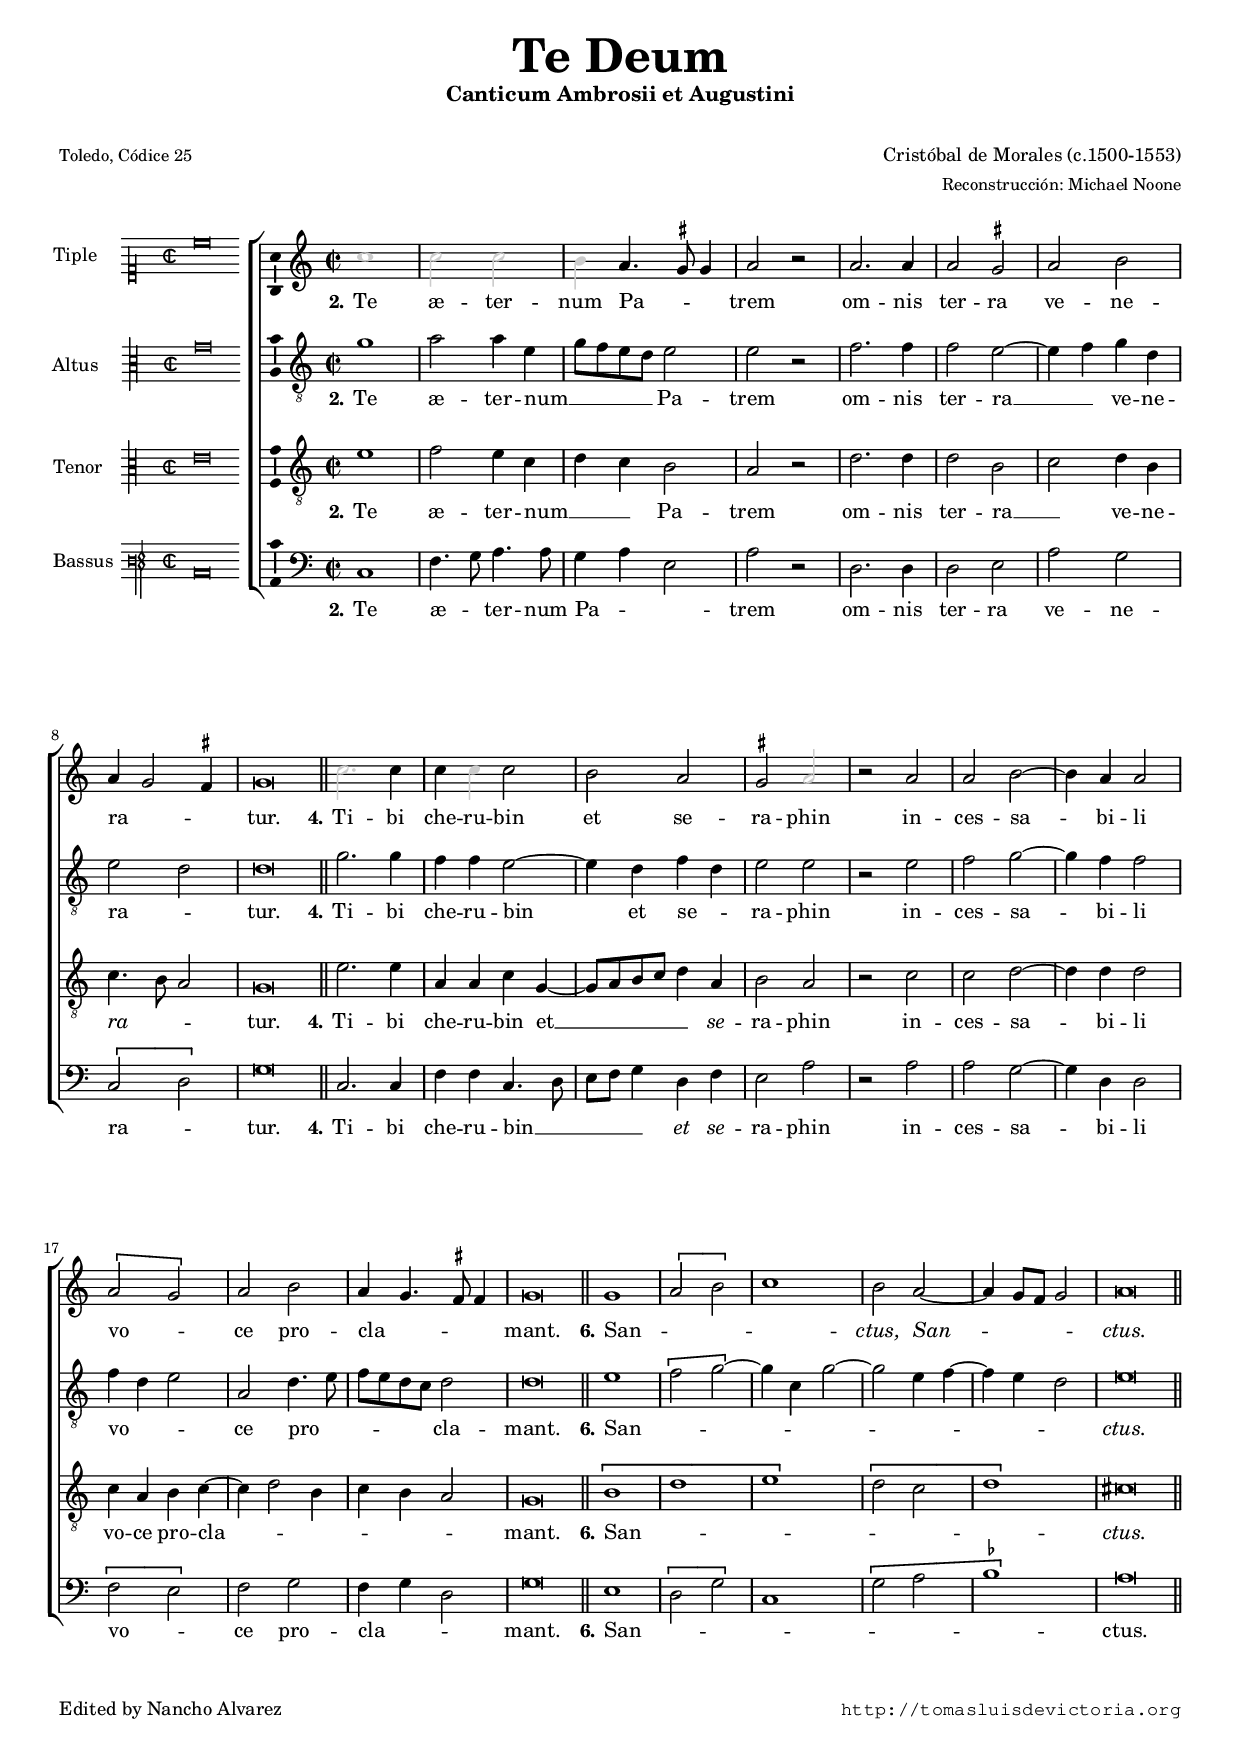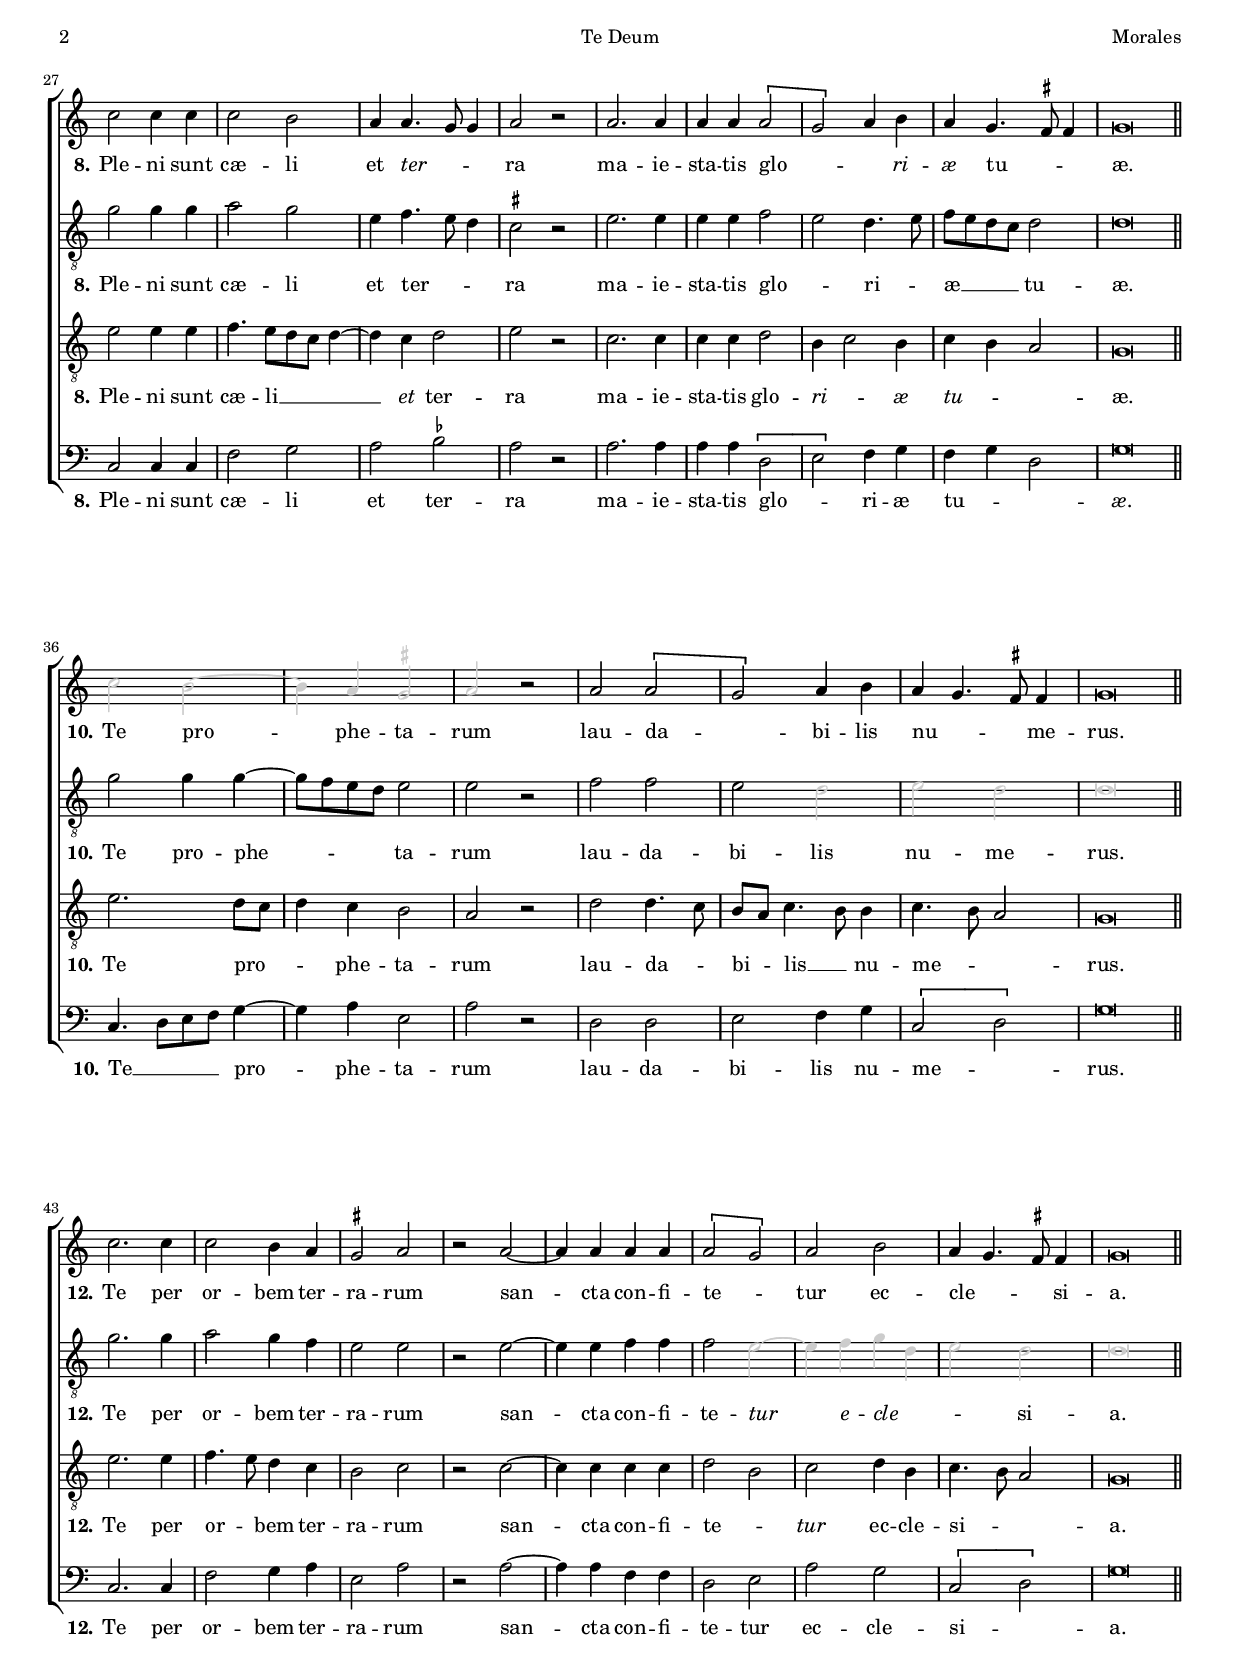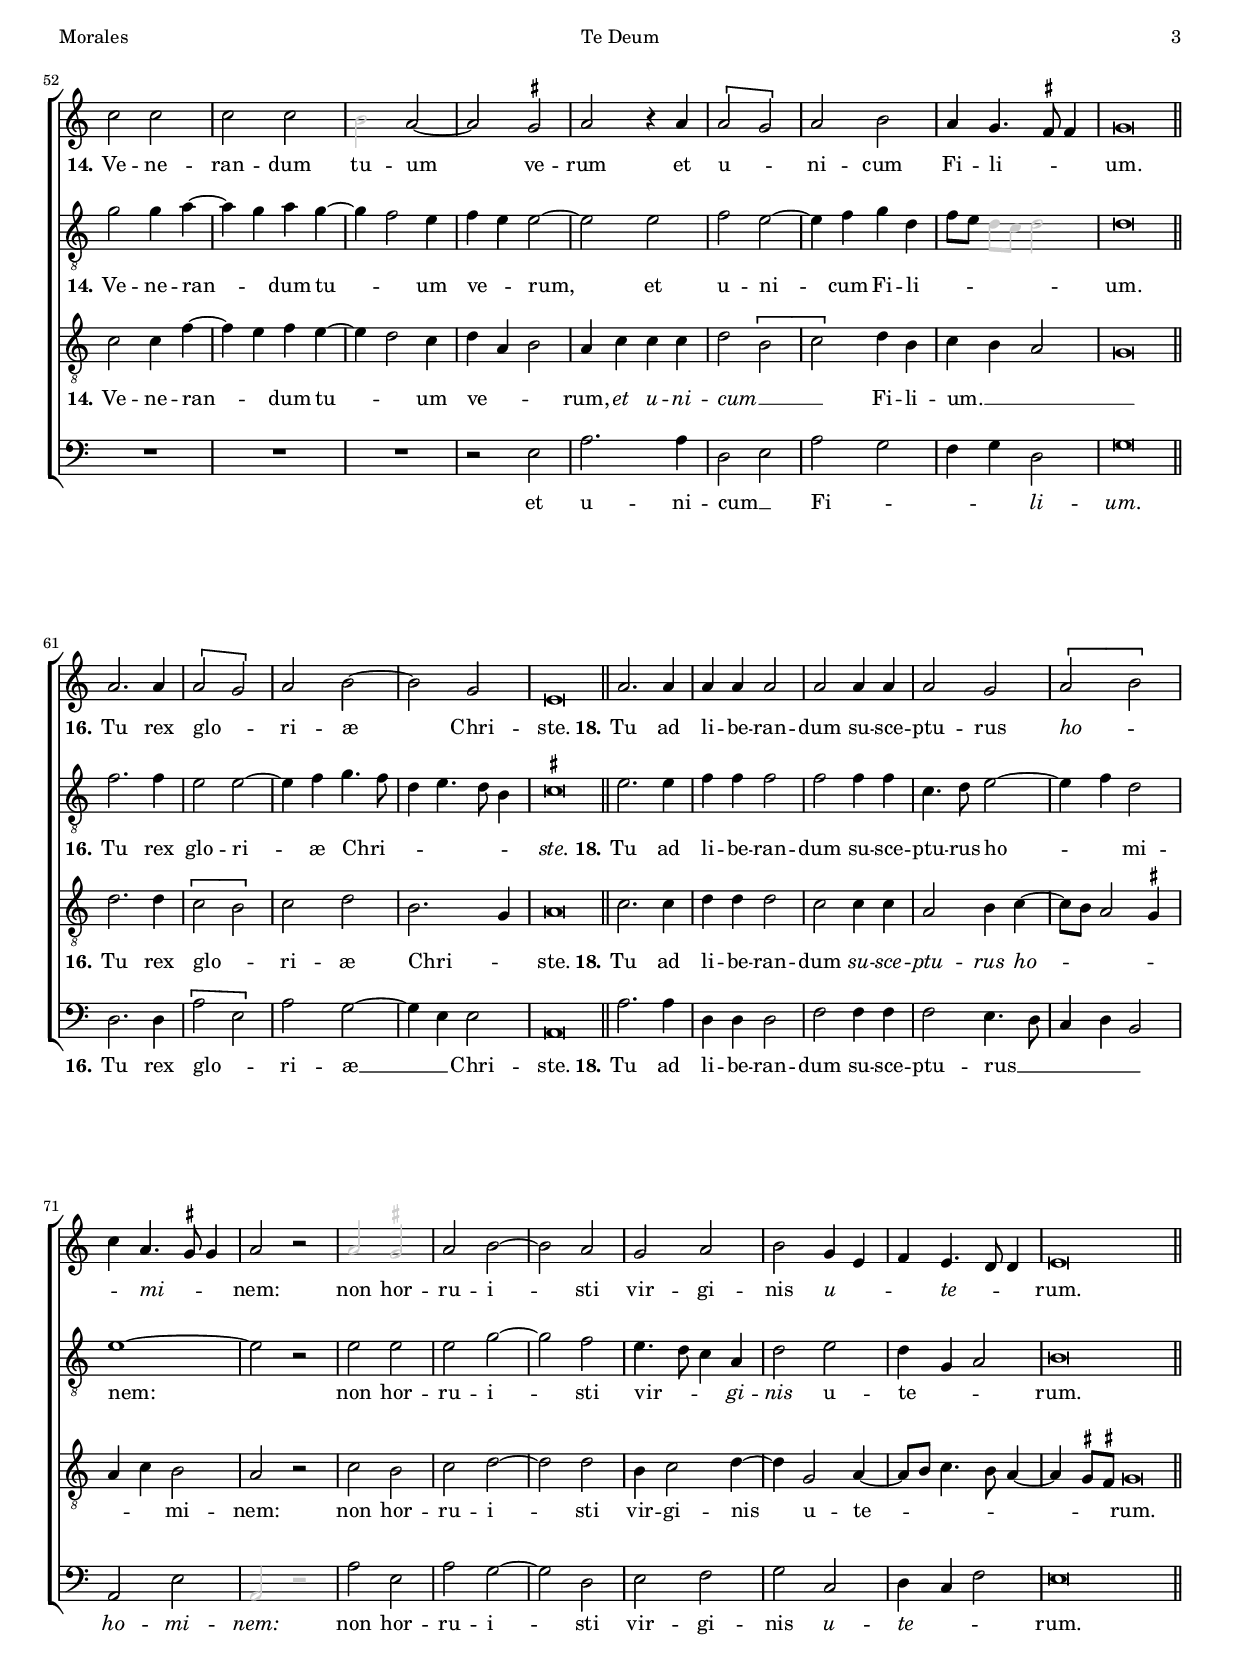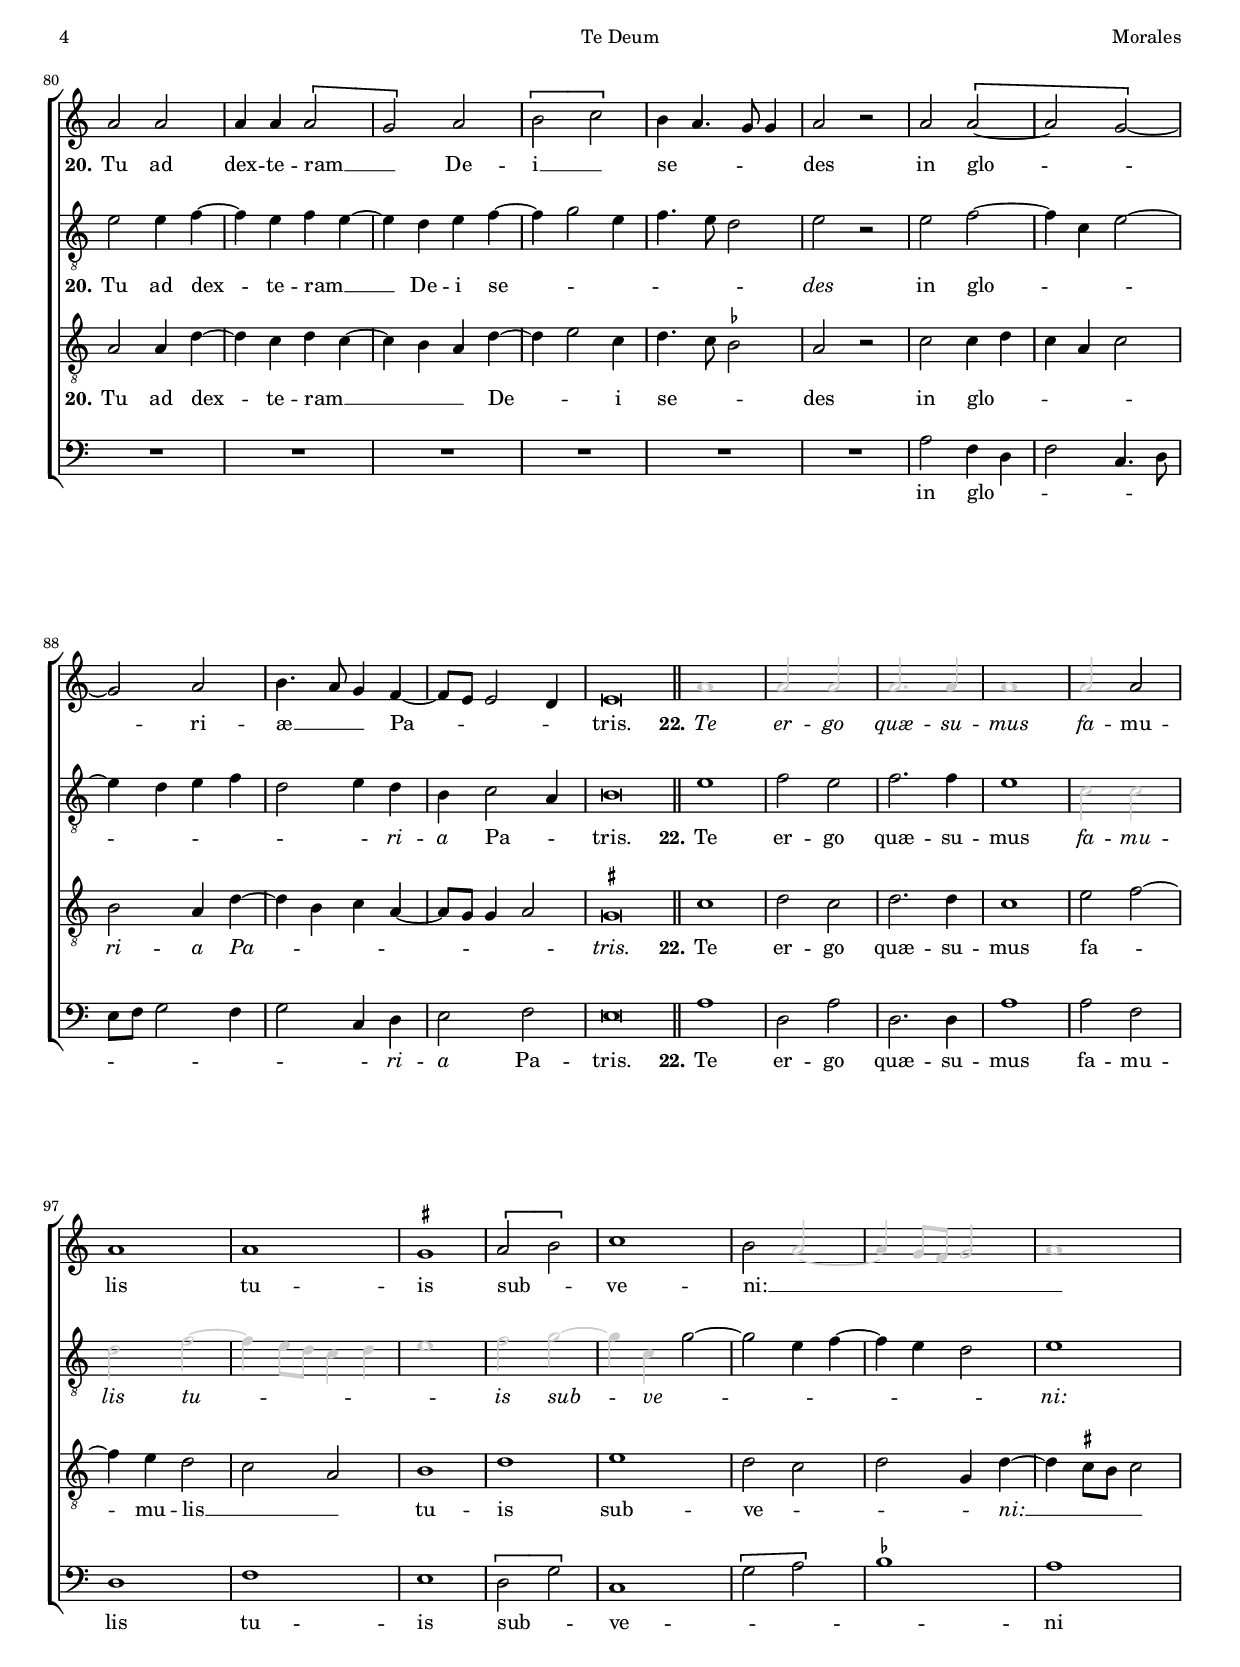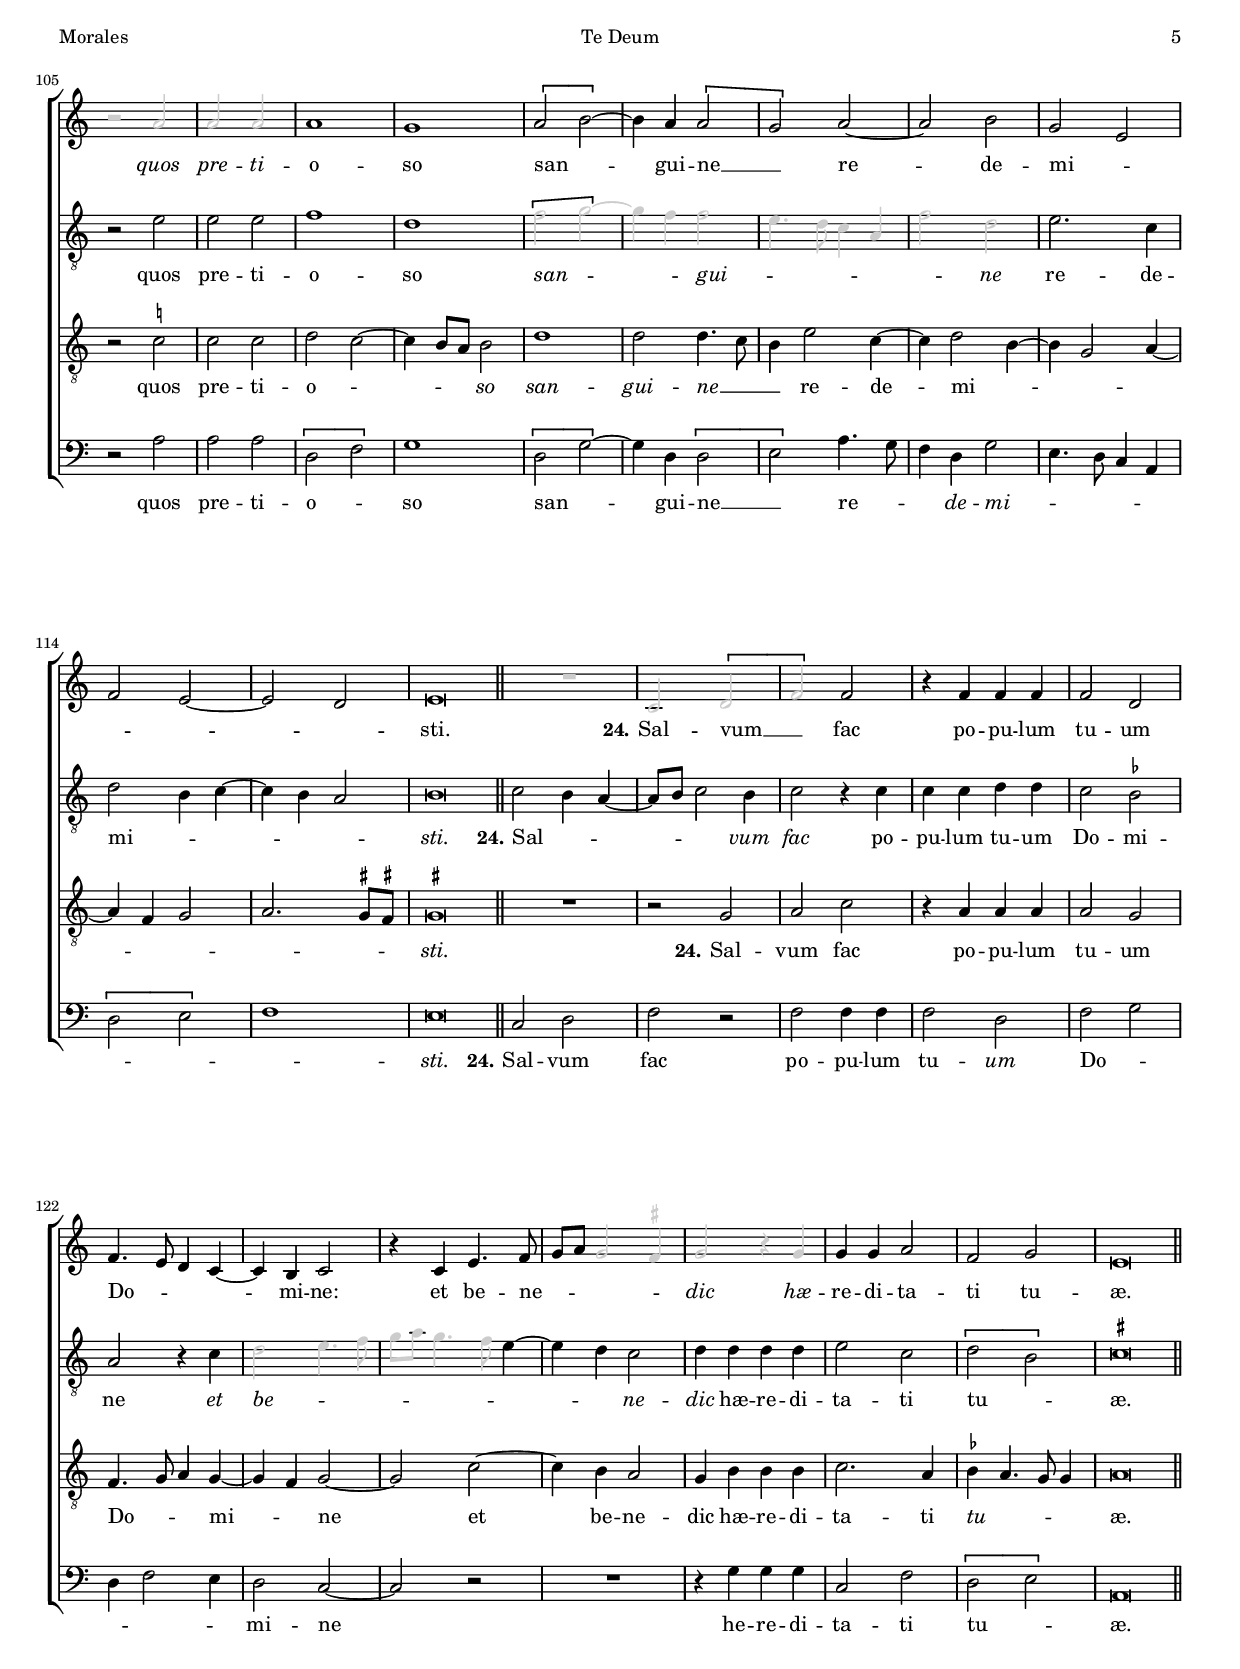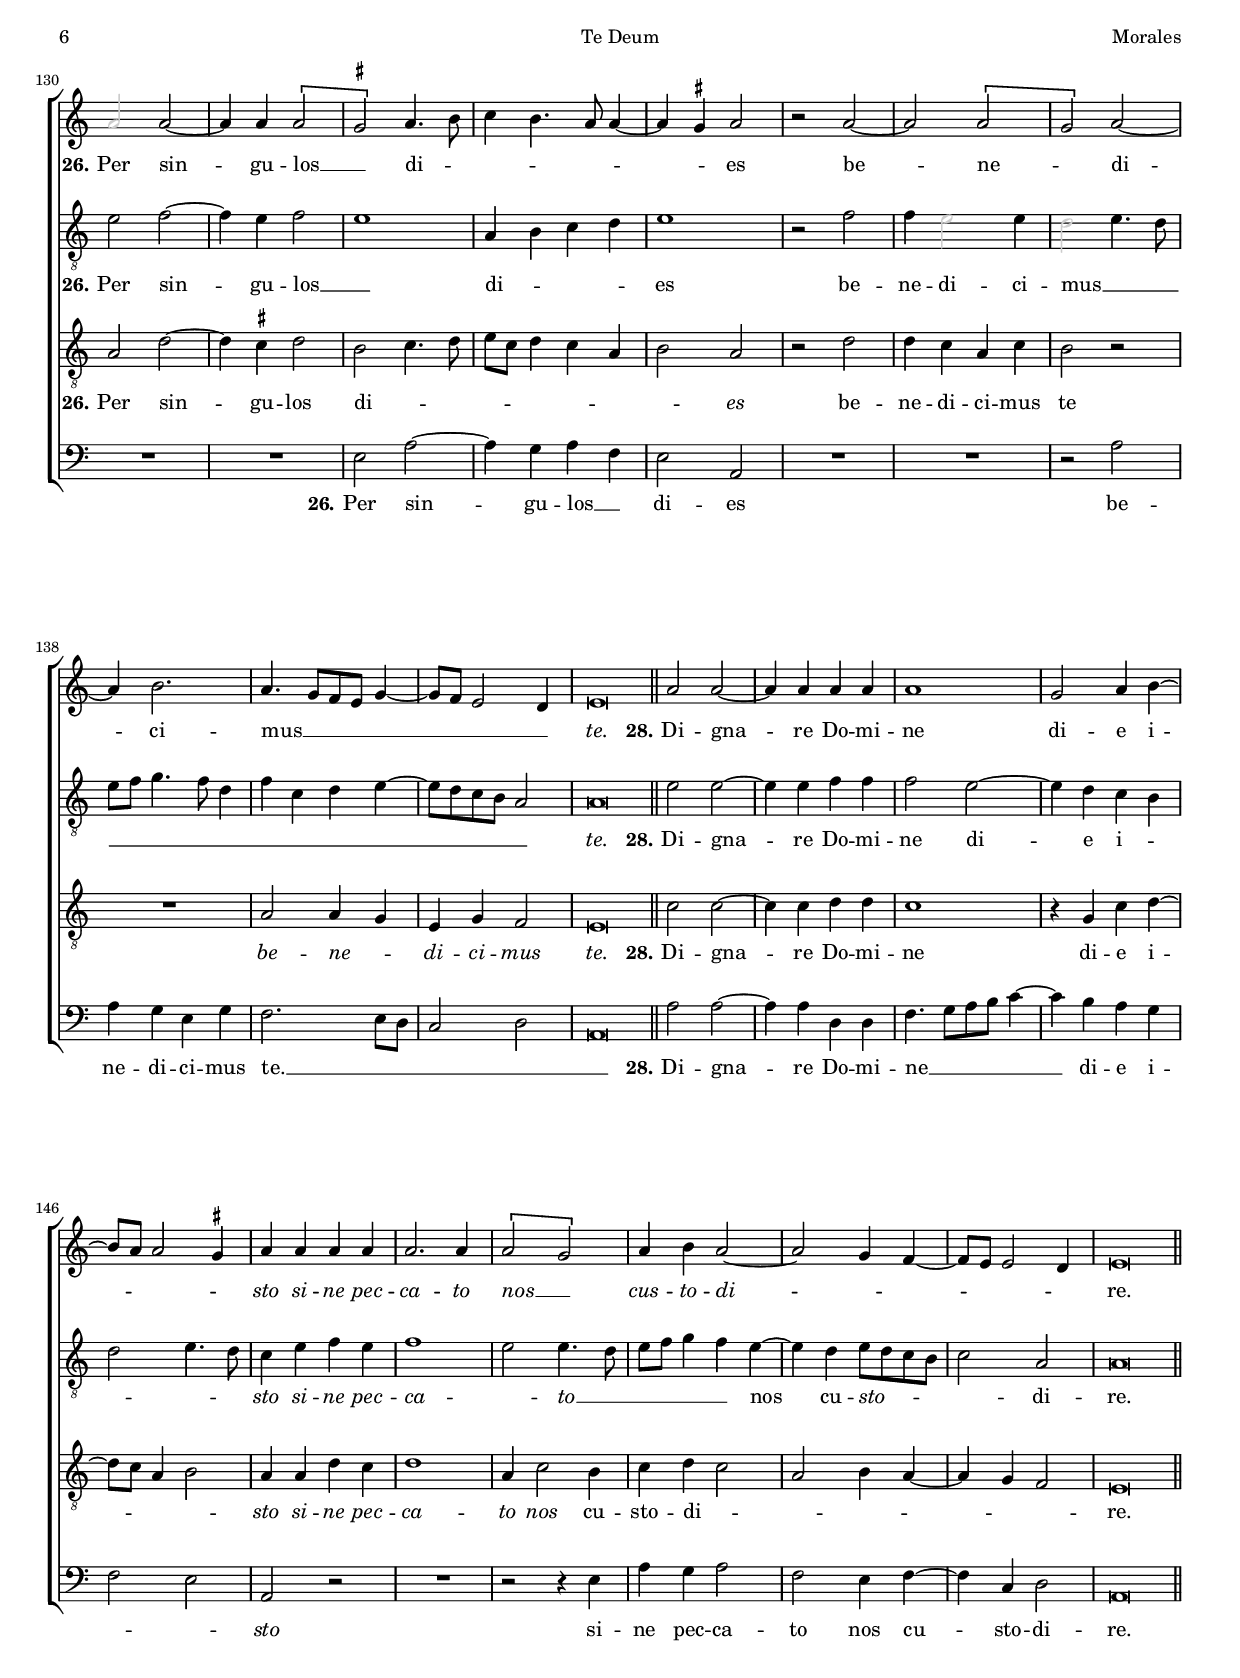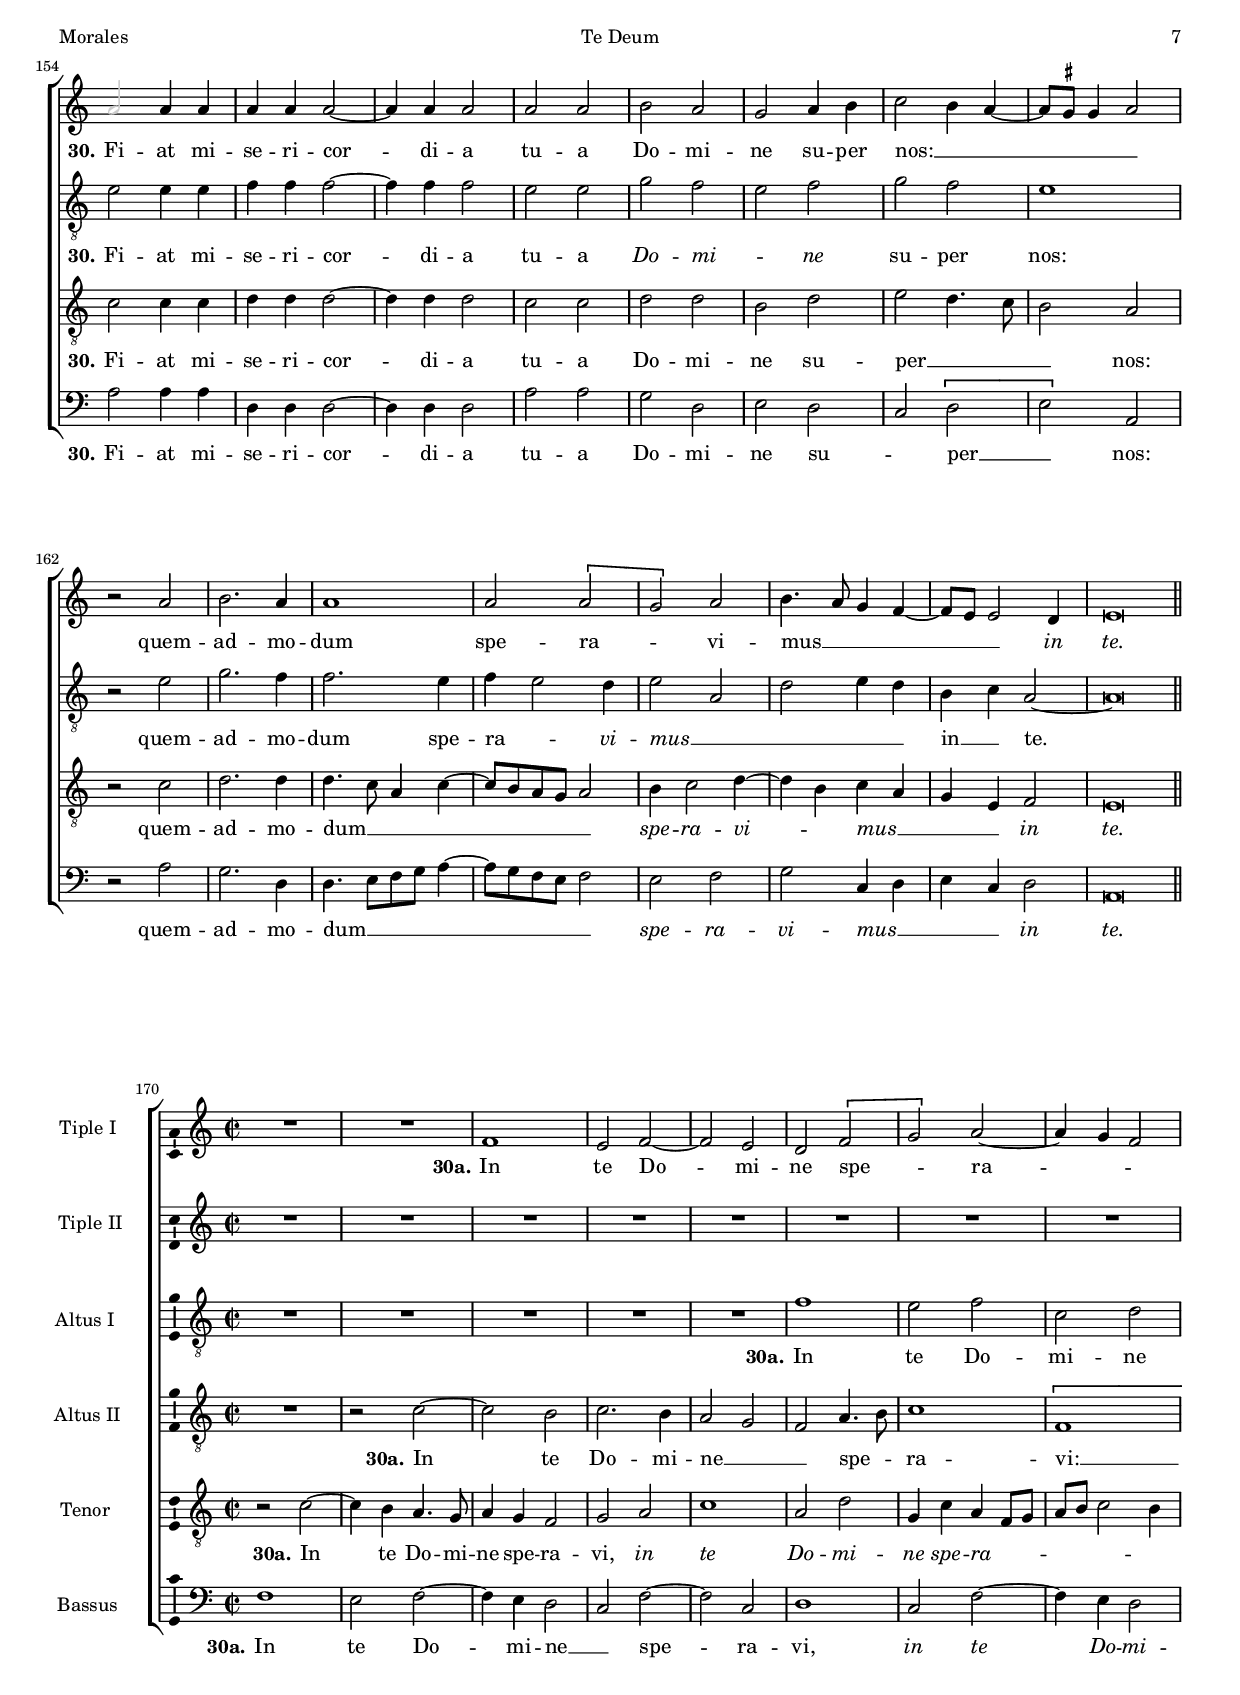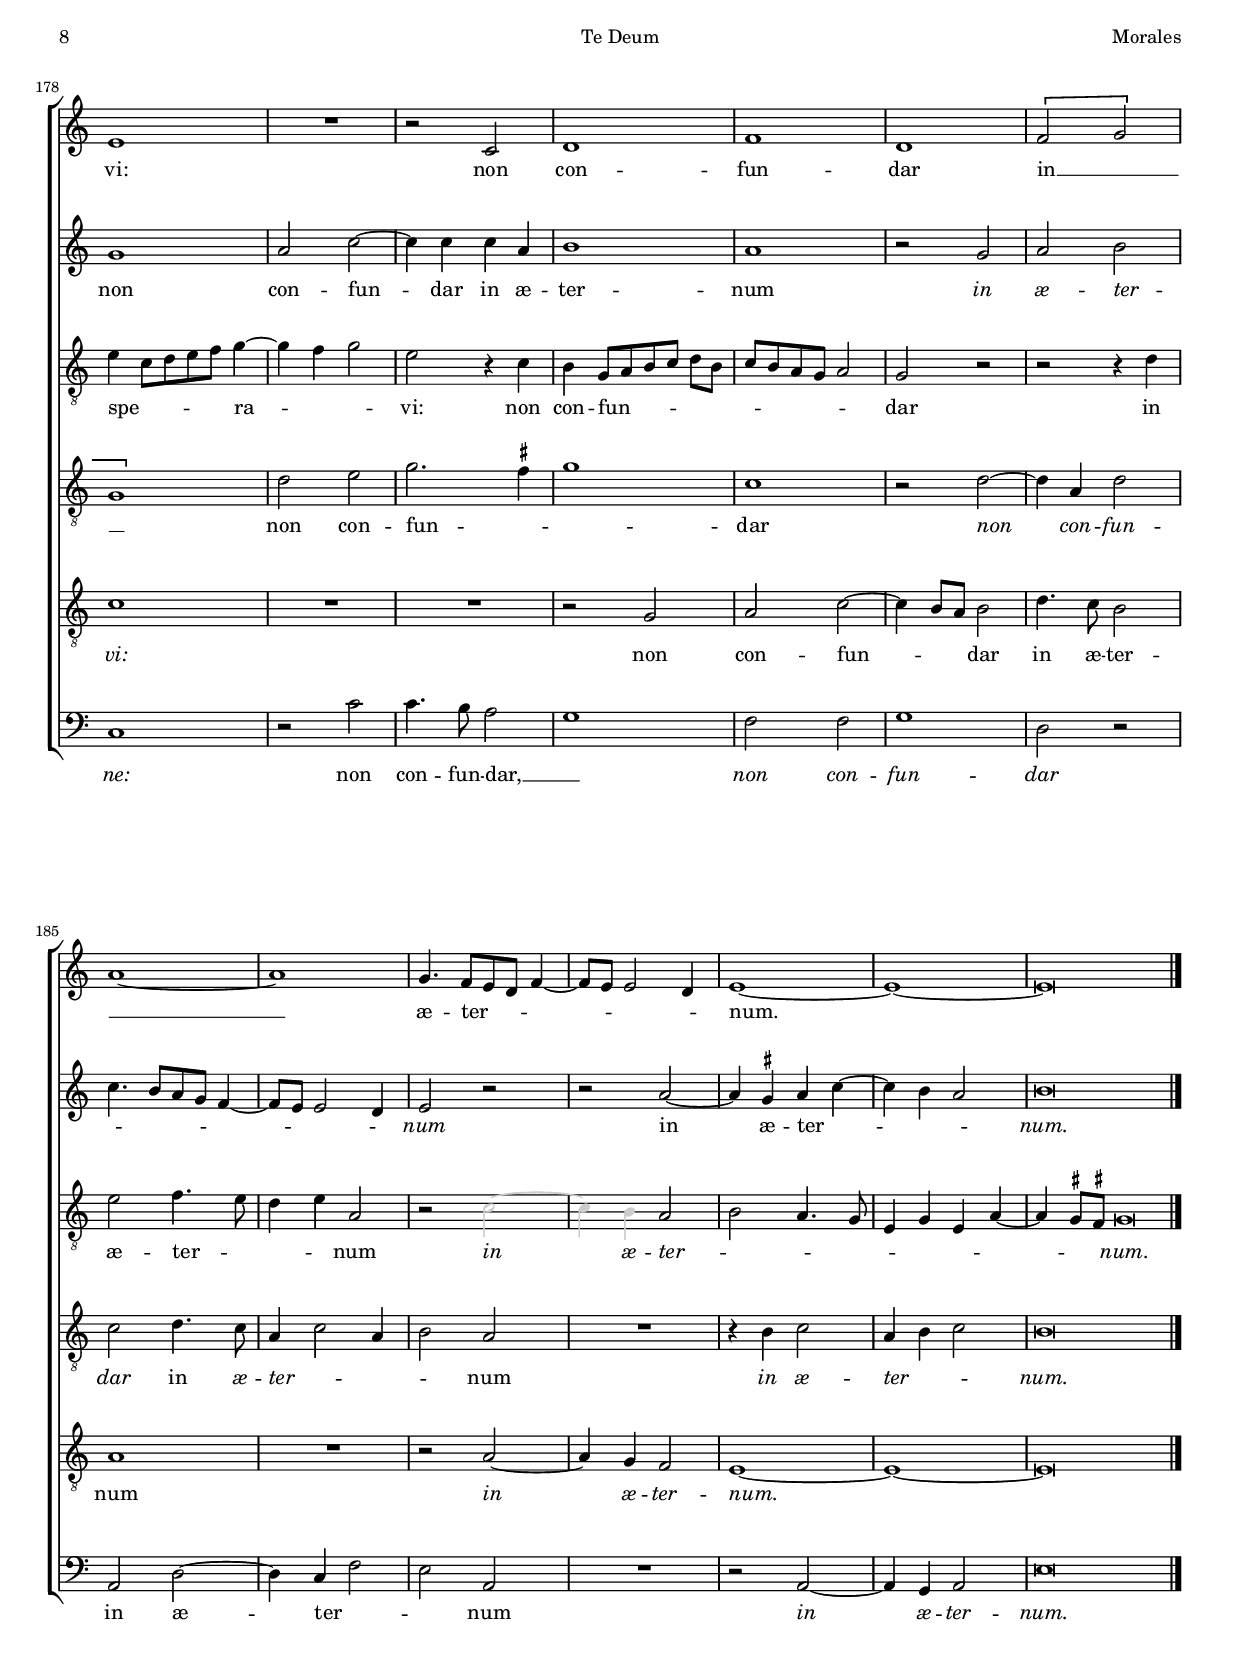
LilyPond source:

\version "2.18.0"

#(set-default-paper-size "a4")
#(set-global-staff-size 16.3)
#(ly:set-option 'point-and-click #f)
%mobile -s14.0 -i2.8 -ball

% Tren: Oviedo - Madrid - Málaga: 1/1/2014

mtempo={\tempo 4 = 100}
mtempob={\tempo 4 = 50}

colorclaro=#(rgb-color .8 .8 .8)
coloroscuro=#(rgb-color 0 0 0)

mnon={
\override NoteHead.color = \colorclaro
\override Stem.color = \colorclaro
\override Beam.color = \colorclaro
\override Flag.color = \colorclaro
\override Dots.color = \colorclaro
\override Tie.color = \colorclaro
\override Rest.color = \colorclaro
\override AccidentalSuggestion.color = \colorclaro
\override MultiMeasureRest.color = \colorclaro
}
mnoff={
\override NoteHead.color = \coloroscuro
\override Stem.color = \coloroscuro
\override Beam.color = \coloroscuro
\override Flag.color = \coloroscuro
\override Dots.color = \coloroscuro
\override Tie.color = \coloroscuro
\override Rest.color = \coloroscuro
\override AccidentalSuggestion.color = \coloroscuro
\override MultiMeasureRest.color = \coloroscuro
}

italicas=\override LyricText.font-shape = #'italic
rectas=\override LyricText.font-shape = #'upright
ss=\once \set suggestAccidentals = ##t
incipitwidth = 20

htitle="Te Deum"
hcomposer="Morales"

\header {
	title=\markup{\fontsize #4 "Te Deum"} % Te Deum laudamus
	subtitle="Canticum Ambrosii et Augustini" % Agustini?
	subsubtitle=\markup{\column{" "}}
	composer=\markup{\right-column{"Cristóbal de Morales (c.1500-1553)" \smaller "Reconstrucción: Michael Noone"}}
        pdfauthor=\composer
	%opus="(-)"
	poet=\markup{\smaller "Toledo, Códice 25"} 
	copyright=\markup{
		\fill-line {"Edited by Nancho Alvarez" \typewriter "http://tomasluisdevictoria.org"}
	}
%	tagline=""
}

global={\key c \major \time 2/2 \skip 1*9 \bar "||" 
	\override Score.TimeSignature.break-visibility = #'#(#f #t #t)
				\skip 1*11 \bar "||"
				\skip 1*6 \bar "||"
                                \skip 1*9 \bar "||"
                                \skip 1*7 \bar "||"
                                \skip 1*9 \bar "||"
                                \skip 1*9 \bar "||"
                                \skip 1*5 \bar "||"
                                \skip 1*14 \bar "||"
                                \skip 1*12 \bar "||"
                                \skip 1*25 \bar "||"
                                \skip 1*13 \bar "||"
                                \skip 1*12 \bar "||"
                                \skip 1*12 \bar "||"
                                \skip 1*16 \bar "||"
}


cantus=\relative c''{
\mnon
c1
c2 c
b4 \mnoff a4. \ss gis8 gis4
a2 r
a2. a4
a2 \ss gis
a b
a4 g2 \ss fis4
g\breve*1/2
\mnon c2. \mnoff c4
c \mnon c \mnoff c2
b a
\ss gis \mnon a \mnoff
r2 a
a b ~
b4 a a2
\[a2 g\]
a2 b
a4 g4. \ss fis8 fis4
g\breve*1/2
g1
\[a2 b\]
c1
b2 a ~
a4 g8 f g2
a\breve*1/2 \break
c2 c4 c
c2 b
a4 a4. g8 g4
a2 r
a2. a4
a a \[a2
g\] a4 b
a g4. \ss fis8 fis4
g\breve*1/2 \break
\mnon c2 b ~
b4 a \ss gis2
a2 \mnoff r
a2 \[a
g\] a4 b
a g4. \ss fis8 fis4
g\breve*1/2 \break
c2. c4
c2 b4 a
\ss gis2 a
r a ~
a4 a a a
\[a2 g\]
a b
a4 g4. \ss fis8 fis4
g\breve*1/2 \break
c2 c
c c
\mnon b \mnoff a ~
a \ss gis
a r4 a 
\[a2 g\]
a2 b
a4 g4. \ss fis8 fis4
g\breve*1/2 \break
a2. a4
\[a2 g\]
a2 b ~
b g
e\breve*1/2
a2. a4
a a a2
a a4 a
a2 g
\[a b\]
c4 a4. \ss gis8 gis4
a2 r
\mnon a \ss gis \mnoff
a2 b ~
b2 a
g a
b g4 e
f e4. d8 d4
e\breve*1/2 \break
a2 a
a4 a \[a2
g\] a
\[b c\]
b4 a4. g8 g4
a2 r
a2 \[a ~
a g ~ \]
g a
b4. a8 g4 f ~
f8 e e2 d4
e\breve*1/2
\mnon
a1
a2 a a2. a4
a1
a2 \mnoff a
a1
a
\ss gis
\[a2 b\]
c1
b2 \mnon a ~ % solo el puntillo es editorial
a4 g8 f g2
a1 \break
r2 a
a a
\mnoff 
a1
g
\[a2 b ~ \]
b4 a \[a2
g\] a ~
a b
g e
f e ~
e d
e\breve*1/2
\mnon
R1
c2 \[d 
f\] \mnoff f
r4 f f f
f2 d
f4. e8 d4 c ~
c4 b c2
r4 c e4. f8
g a \mnon g2 \ss fis4
g2 r4 g \mnoff 
g g a2
f g
e\breve*1/2 \break
\mnon a2 \mnoff a ~
a4 a \[a2
\ss gis\] a4. b8
c4 b4. a8 a4 ~
a \ss gis4 a2
r2 a ~
a \[a
g\] a ~
a4 b2.
a4. g8[ f e] g4 ~
g8 f e2 d4
e\breve*1/2
a2 a ~
a4 a a a
a1
g2 a4 b ~
b8 a a2 \ss gis4
a4 a a a
a2. a4
\[a2 g\]
a4 b a2 ~
a g4 f ~
f8 e e2 d4
e\breve*1/2 \break
\mnon
a2 \mnoff a4 a
a a a2 ~
a4 a a2
a a
b a
g a4 b
c2 b4 a ~
a8 \ss gis gis4 a2
r2 a
b2. a4
a1
a2 \[a
g\] a
b4. a8 g4 f ~
f8 e e2 d4
e\breve*1/2
}

altus=\relative c''{
g1
a2 a4 e
g8 f e d e2
e r
f2. f4
f2 e ~
e4 f g d % mn \ss fis
e2 d
d\breve*1/2
g2. g4
f f e2 ~
e4 d f d
e2 e
r2 e
f2 g ~
g4 f f2
f4 d e2
a, d4. e8
f e d c d2
d\breve*1/2
e1
\[f2 g ~ \] 
g4 c, g'2 ~
g e4 f ~
f4 e d2
e\breve*1/2
g2 g4 g
a2 g
e4 f4. e8 d4
\ss cis2 r
e2. e4
e e f2
e d4. e8
f8 e d c d2
d\breve*1/2
g2 g4 g ~
g8 f e d e2
e r
f f
e \mnon d
e d
d\breve*1/2 \mnoff 
g2. g4
a2 g4 f
e2 e
r e ~
e4 e f f
f2 \mnon e2 ~
e4 f g d % mn \ss fis
e2 d
d\breve*1/2 \mnoff 
g2 g4 a ~
a g a g ~
g4 f2 e4
f4 e e2 ~
e e
f e ~
e4 f g d % mn \ss fis
f8[ e] \mnon d8[ c] d2 \mnoff 
d\breve*1/2
f2. f4
e2 e ~
e4 f g4. f8 % mn \ss fis
d4 e4. d8 b4
\ss cis\breve*1/2
e2. e4
f f f2
f f4 f
c4. d8 e2 ~
e4 f d2
e1 ~
e2 r
e2 e
e g ~
g2 f
e4. d8 c4 a
d2 e
d4 g, a2
b\breve*1/2
e2 e4 f ~
f4 e f e ~
e d e f ~
f g2 e4
f4. e8 d2
e2 r
e2 f ~
f4 c4 e2 ~
e4 d e f
d2 e4 d
b4 c2 a4
b\breve*1/2
e1
f2 e
f2. f4
e1
\mnon c2 c
d f ~
f4 e8 d c4 d
e1
f2 g ~
g4 c, \mnoff g'2 ~
g2 e4 f ~
f e d2
e1
r2 e
e e
f1
d
\mnon \[ f2 g2 ~ \]
g4 f f2
e4. d8 c4 a
f'2 d \mnoff 
e2. c4
d2 b4 c ~
c4 b a2
b\breve*1/2
c2 b4 a ~
a8 b c2 b4
c2 r4 c
c4 c d d
c2 \ss bes
a2 r4 c
\mnon 
d2 e4. f8 
g a g4. f8 \mnoff e4 ~
e4 d c2
d4 d d d
e2 c
\[d b\]
\ss cis\breve*1/2
e2 f ~
f4 e f2
e1
a,4 b c d
e1
r2 f
f4 \mnon e2 \mnoff e4
\mnon d2 \mnoff e4. d8
e f g4. f8 d4 % mn \ss fis
f4 c d e ~
e8 d c b a2
a\breve*1/2
e'2 e ~
e4 e f f
f2 e ~
e4 d c b
d2 e4. d8
c4 e f e
f1
e2 e4. d8 
e f g4 f e ~ % mn \ss fis
e4 d e8 d c b
c2 a
a\breve*1/2
e'2 e4 e
f f f2 ~
f4 f f2
e e
g f
e f
g f
e1
r2 e
g2. f4
f2. e4
f4 e2 d4
e2 a,
d2 e4 d
b c a2 ~
a\breve*1/2
}

tenor=\relative c'{
e1
f2 e4 c
d c b2
a r
d2. d4
d2 b
c2 d4 b
c4. b8 a2
g\breve*1/2
e'2. e4
a, a c g ~
g8 a b c d4 a
b2 a
r2 c
c2 d ~
d4 d d2
c4 a b c ~
c4 d2 b4
c b a2
g\breve*1/2
\[b1
d
e\]
\[d2 c
d1\]
cis\breve*1/2
e2 e4 e
f4. e8[ d c] d4 ~
d4 c4 d2
e2 r
c2. c4
c c d2
b4 c2 b4
c b a2
g\breve*1/2
e'2. d8 c
d4 c b2
a r
d2 d4. c8
b8 a c4. b8 b4
c4. b8 a2
g\breve*1/2
e'2. e4
f4. e8 d4 c
b2 c
r2 c ~
c4 c c c
d2 b
c2 d4 b
c4. b8 a2
g\breve*1/2
c2 c4 f ~
f4 e f e ~
e d2 c4
d4 a b2
a4 c c c
d2 \[b
c\] d4 b
c b a2
g\breve*1/2
d'2. d4
\[c2 b\]
c2 d
b2. g4
a\breve*1/2
c2. c4
d d d2
c c4 c
a2 b4 c ~
c8 b a2 \ss gis4
a4 c b2
a r
c2 b
c d ~
d d
b4 c2 d4 ~
d g,2 a4 ~
a8 b8 c4. b8 a4 ~
a \ss gis8 \ss fis \mtempob gis\breve*1/4
\mtempo 
a2 a4 d ~
d4 c d c ~
c b a d ~
d e2 c4
d4. c8 \ss bes2
a2 r
c2 c4 d 
c a c2
b a4 d ~
d b c a ~
a8 g g4 a2
\ss gis\breve*1/2
c1
d2 c
d2. d4
c1
e2 f ~
f4 e d2
c a
b1
d1
e
d2 c
d g,4 d'4 ~
d \ss cis8 b cis2
r2 \ss c!
c c 
d c ~
c4 b8 a b2
d1
d2 d4. c8
b4 e2 c4 ~
c d2 b4 ~
b g2 a4 ~
a f g2
a2. \ss gis8 \ss fis
\ss gis\breve*1/2
R1
r2 g
a c
r4 a a a
a2 g
f4. g8 a4 g ~
g4 f g2 ~
g c ~
c4 b a2
g4 b b b
c2. a4
\ss bes a4. g8 g4
a\breve*1/2
a2 d ~
d4 \ss cis d2
b2 c4. d8
e c d4 c a
b2 a
r2 d
d4 c a c
b2 r
R1
a2 a4 g
e4 g f2
e\breve*1/2
c'2 c ~
c4 c d d
c1
r4 g c d ~
d8 c a4 b2
a4 a d c
d1
a4 c2 b4
c4 d c2
a b4 a ~
a g f2
e\breve*1/2
c'2 c4 c
d d d2 ~
d4 d d2
c c
d d
b d
e d4. c8
b2 a
r2 c
d2. d4
d4. c8 a4 c ~
c8 b a g a2
b4 c2 d4 ~
d b c a
g e f2
e\breve*1/2
}

bassus=\relative c{
	c1
        f4. g8 a4. a8
        g4 a e2
        a2 r
        d,2. d4
        d2 e
        a g
        \[c, d\]
        g\breve*1/2
        c,2. c4
        f f c4. d8
        e f g4 d f
        e2 a
        r2 a
        a2 g ~
        g4 d d2
        \[f2 e\]
        f2 g
        f4 g d2
        g\breve*1/2
        e1
        \[d2 g\]
        c,1
        \[g'2 a
        \ss bes1\]
        a\breve*1/2
        c,2 c4 c
        f2 g
        a \ss bes
        a2 r
        a2. a4
        a a \[d,2
        e\] f4 g
        f g d2
        g\breve*1/2
        c,4. d8[ e f] g4 ~
        g a e2
        a r
        d, d
        e f4 g
        \[c,2 d\]
        g\breve*1/2
        c,2. c4
        f2 g4 a
        e2 a
        r a ~
        a4 a f f
        d2 e
        a g
        \[c,2 d\]
        g\breve*1/2
        R1*3
        r2 e
        a2. a4
        d,2 e
        a g
        f4 g d2
        g\breve*1/2
        d2. d4
        \[a'2 e\]
        a2 g ~
        g4 e e2
        a,\breve*1/2
        a'2. a4
        d, d d2
        f f4 f
        f2 e4. d8
        c4 d b2
        a e'
        \mnon a,2 r \mnoff 
        a'2 e
        a g ~
        g d
        e f
        g c,
        d4 c f2
        e\breve*1/2
        R1*6
        a2 f4 d
        f2 c4. d8
        e f g2 f4
        g2 c,4 d
        e2 f
        e\breve*1/2
        a1
        d,2 a'
        d,2. d4
        a'1
        a2 f
        d1
        f
        e
        \[d2 g\]
        c,1
        \[g'2 a\]
        \ss bes1
        a
        r2 a
        a a
        \[d,2 f\]
        g1
        \[d2 g ~ \]
        g4 d \[d2
        e\] a4. g8
        f4 d g2 
        e4. d8 c4 a
        \[d2 e\]
        f1
        e\breve*1/2
        c2 d
        f r
        f2 f4 f
        f2 d
        f g
        d4 f2 e4
        d2 c ~
        c r
        R1
        r4 g' g g
        c,2 f
        \[d e\]
        a,\breve*1/2
        R1*2
        e'2 a ~
        a4 g a f
        e2 a,
        R1*2
        r2 a'
        a4 g e g
        f2. e8 d
        c2 d
        a\breve*1/2
        a'2 a ~
        a4 a d, d 
        f4. g8[ a b] c4 ~
        c4 b a g
        f2 e
        a,2 r
        R1
        r2 r4 e'
        a4 g a2
        f e4 f ~
        f c d2
        a\breve*1/2
        a'2 a4 a
        d,4 d d2 ~
        d4 d d2
        a' a
        g d
        e d
        c \[d
        e\] a,
        r2 a'
        g2. d4
        d4. e8[ f g] a4 ~
        a8 g f e f2
        e f
        g c,4 d 
        e4 c d2
        a\breve*1/2
}

textocantus=\lyricmode{
\set stanza = "2."
Te æ -- ter -- num Pa -- _ _ trem
om -- nis ter -- ra ve -- ne -- ra -- _ _ tur.
\set stanza = "4."
Ti -- bi che -- ru -- bin 
et se -- ra -- phin
in -- ces -- sa -- bi -- li
vo -- _ ce pro -- cla -- _ _ _ mant.
\set stanza = "6."
San -- _ _ _ \italicas ctus, 
\italicas 
San -- _ _ _ ctus.
\rectas 
\set stanza = "8."
Ple -- ni sunt cæ -- li et \italicas ter -- _ _ \rectas ra % et __ _ _ 
ma -- ie -- sta -- tis glo -- _ _ \italicas ri -- æ % glo -- _ ri -- e __ _
\rectas tu -- _ _ æ.
\set stanza = "10."
Te pro -- phe -- ta -- rum
lau -- da -- _ bi -- lis nu -- _ _ me -- rus.
\set stanza = "12."
Te per or -- bem ter -- ra -- rum
san -- cta con -- fi -- te -- _ tur
ec -- cle -- _ _ si -- a.
\set stanza = "14."
Ve -- ne -- ran -- dum tu -- um ve -- rum
et u -- _ ni -- cum 
Fi -- li  -- _ _ um. % fi -- li -- _ li -- um
\set stanza = "16."
Tu rex glo -- _ ri -- æ Chri -- ste.
\set stanza = "18."
Tu ad li -- be -- ran -- dum su -- sce -- ptu -- rus 
\italicas ho -- _ _ mi -- _ _ \rectas nem: % rus __ _ _ _ ho -- _ mi -- nem
non hor -- ru -- i -- sti vir -- gi -- nis
\italicas u -- _ _ te -- _ _ \rectas rum. % ris __ _ _ u -- _ _ te -- rum
\set stanza = "20."
Tu ad dex -- te -- ram __ _ De -- i __ _ 
se -- _ _ _ des
in glo -- _ ri -- æ __ _ _ Pa -- _ _ _ tris.
\set stanza = "22."
\italicas Te er -- go quæ -- su -- mus fa -- \rectas % T \rectas
mu -- lis tu -- is sub -- _ ve -- ni: __ _ _ _ _ _ 
\italicas 
quos pre -- ti -- \rectas o -- so
san -- _ gui -- ne __ _ 
re -- de -- mi -- _ _ _ _ sti.
\set stanza = "24."
Sal -- vum __ _ fac
po -- pu -- lum tu -- um
Do -- _ _ _ mi -- \rectas ne: % do -- _ mi -- _ _ ne
et be -- ne -- _ _ _ _ \italicas dic
hæ -- \rectas re -- di -- ta -- ti tu -- æ.
\set stanza = "26."
Per sin -- gu -- los __ _ di -- _ _ _ _ _ _ es
be -- ne -- _ di -- ci -- mus __ _ _ _ _ _ _ _
\italicas te. \rectas % mus __ _ _ _ te. __
\set stanza = "28."
Di -- gna -- re Do -- mi -- ne
di -- e i -- _ _ _ \italicas sto
si -- ne pec -- ca -- to nos __ _
cus -- to -- di -- _ _ _ _ _ \rectas re.
\set stanza = "30."
Fi -- at mi -- se -- ri -- cor -- di -- a
tu -- a Do -- mi -- ne su -- per nos: __ _ _ _ _ _ 
quem -- ad -- mo -- dum
spe -- ra -- _ vi -- mus __ _ _ _ _ _ \italicas 
in te. % mus __ _ in te. __
}

textoaltus=\lyricmode{
\set stanza = "2."
Te æ -- ter -- num __ _ _ _ _ Pa -- trem
om -- nis ter -- ra __ _ ve -- ne -- ra -- _ tur.
\set stanza = "4."
Ti -- bi che -- ru -- bin
et se -- _ ra -- phin
in -- ces -- sa -- bi -- li vo -- _ _ ce
pro -- _ _ _ _ _ cla -- mant.
\set stanza = "6."
San -- _ _ _ _ _ _ _ _ \italicas ctus. \rectas 
\set stanza = "8."
Ple -- ni sunt cæ -- li 
et ter -- _ _ ra
ma -- ie -- sta -- tis glo -- _ ri -- _ æ __ _ _ _ tu -- æ.
\set stanza = "10."
Te pro -- phe -- _ _ _ ta -- rum
lau -- da -- bi -- lis nu -- me -- rus.
\set stanza = "12."
Te per or -- bem ter -- ra -- rum
san -- cta con -- fi -- te -- \italicas
tur e -- cle -- _ _ \rectas si -- a. % cle -- si -- a
\set stanza = "14."
Ve -- ne -- ran -- _ dum tu -- _ um ve -- _ rum,
et u -- ni -- cum Fi -- li -- _ _ _ _ _ um.
\set stanza = "16."
Tu rex glo -- ri -- æ
Chri -- _ _ _ _ _ \italicas ste. \rectas
\set stanza = "18."
Tu ad li -- be -- ran -- dum
su -- sce -- ptu -- rus ho -- _ mi -- nem:
non hor -- ru -- i -- sti
vir -- _ _ \italicas gi -- nis \rectas % nis __
u -- te -- _ _ rum.
\set stanza = "20."
Tu ad dex -- te -- ram __ _ De -- i
se -- _ _ _ _ _ \italicas des \rectas % des __
in glo -- _ _ _ _ _ _ _ \italicas ri -- a \rectas
Pa -- _ tris.
\set stanza = "22."
Te er -- go quæ -- su -- mus 
\italicas 
fa -- mu -- lis tu -- _ _ _ _ _ is
sub -- ve -- _ _ _ _ _ ni:
\rectas
quos pre -- ti -- o -- so 
\italicas 
san -- _ _ gui -- _ _ _ _ _ ne
\rectas
re -- de -- mi -- _ _ _ _ \italicas sti.
\rectas
\set stanza = "24."
Sal -- _ _ _ _ \italicas vum fac
\rectas 
po -- pu -- lum tu -- um Do -- mi -- ne
\italicas 
et be -- _ _ _ _ _ _ _ _ ne -- dic
\rectas
hæ -- re -- di -- ta -- ti tu -- _ æ.
\set stanza = "26."
Per sin -- gu -- los __ _ 
di -- _ _ _ es
be -- ne -- di -- ci -- mus __ _ _ _ _ _ _ _ _ _ _ _ _ _ _ _ 
\italicas te. \rectas
\set stanza = "28."
Di -- gna -- re Do -- mi -- ne
di -- e i -- _ _ _ _ \italicas sto
si -- ne pec -- ca -- _ to __ _ _ _ _ _ 
\rectas
nos cu -- \italicas sto -- _ _ _ _ \rectas di -- re.
\set stanza = "30."
Fi -- at mi -- se -- ri -- cor -- di -- a
tu -- a \italicas Do -- mi -- _ ne \rectas 
su -- per nos:
quem -- ad -- mo -- dum
spe -- ra -- _ \italicas vi -- mus __ _ _ _ _ \rectas in __ _ te.
}

textotenor=\lyricmode{
\set stanza = "2."
Te æ -- ter -- num __ _ _ Pa -- trem
om -- nis ter -- ra __ _ 
ve -- ne -- \italicas ra -- _ _ \rectas tur.
\set stanza = "4."
Ti -- bi che -- ru -- bin 
et __ _ _ _ _
\italicas se -- \rectas ra -- phin
in -- ces -- sa -- bi -- li
vo -- ce pro -- cla -- _ _ _ _ _ mant.
\set stanza = "6."
San -- _ _ _ _ _ \italicas ctus. \rectas 
\set stanza = "8."
Ple -- ni sunt cæ -- li __ _ _ _
\italicas et \rectas
ter -- ra % re
ma -- ie -- sta -- tis glo --
\italicas ri -- _ æ tu -- _ _ \rectas æ.
\set stanza = "10."
Te pro -- _ _ phe -- ta -- rum
lau -- da -- _ bi -- _ lis __ _ nu -- me -- _ _ rus.
\set stanza = "12."
Te per or -- _ bem ter -- ra -- rum
san -- cta con -- fi -- te -- _ \italicas tur \rectas
ec -- cle -- si -- _ _ a.
\set stanza = "14."
Ve -- ne -- ran -- _ dum tu -- _ um ve -- _ _ rum,
\italicas
et u -- ni -- cum __ _ _ 
\rectas 
Fi -- li -- um. __ _ _ _ 
\set stanza = "16."
Tu rex glo -- _ ri -- æ Chri -- _ ste.
\set stanza = "18."
Tu ad li -- be -- ran -- dum
\italicas 
su -- sce -- ptu -- rus ho -- _ _ _ _ _ \rectas
mi -- nem:
non hor -- ru -- i -- sti
vir -- gi -- nis u -- te -- _ _ _ _ _ _ rum.
\set stanza = "20."
Tu ad dex -- te -- ram __ _ _ _ 
De -- _ i se -- _ _ des
in glo -- _ _ _ _ \italicas ri -- a
Pa -- _ _ _ _ _ _ tris. \rectas
\set stanza = "22."
Te er -- go quæ -- su -- mus
fa -- _ mu -- lis __ _ _ tu -- is
sub -- ve -- _ _ _ \italicas ni: __ _ _ _ 
\rectas
quos pre -- ti -- o -- _ _ _ \italicas so
san -- gui -- ne __ _ _ 
\rectas 
re -- de -- mi -- _ _ _ _ _ _ _ _ \italicas sti.
\rectas
\set stanza = "24."
Sal -- vum fac
po -- pu -- lum tu -- um
Do -- _ _ mi -- _ ne
et be -- ne -- dic
hæ -- re -- di -- ta -- ti \italicas tu -- _ _ _ \rectas æ. 
\set stanza = "26."
Per sin -- gu -- los
di -- _ _ _ _ _ _ _ _ \italicas es \rectas 
be -- ne -- di -- ci -- mus te
\italicas 
be -- ne -- _ di -- ci -- mus te.
\rectas
\set stanza = "28."
Di -- gna -- re Do -- mi -- ne
di -- e i -- _ _ _ \italicas
sto si -- ne pec -- ca -- to nos
\rectas 
cu -- sto -- di -- _ _ _ _ _ _ re.
\set stanza = "30."
Fi -- at mi -- se -- ri -- cor -- di -- a tu -- a
Do -- mi -- ne su -- per __ _ _ _ nos:
quem -- ad -- mo -- dum __ _ _ _ _ _ _ _  
\italicas 
spe -- ra -- vi -- _ mus __ _ _ _ 
in te.
}

textobassus=\lyricmode{
\set stanza = "2."
Te æ -- _ ter -- num Pa -- _ _ trem
om -- nis ter -- ra ve -- ne -- ra -- _ tur.
\set stanza = "4."
Ti -- bi che -- ru -- bin __ _ _ _ _ 
\italicas et se -- \rectas ra -- phin
in -- ces -- sa -- bi -- li
vo -- _ ce pro -- cla -- _ _ mant.
\set stanza = "6."
San -- _ _ _ _ _ _ ctus.
\set stanza = "8."
Ple -- ni sunt cæ -- li et ter -- ra
ma -- ie -- sta -- tis glo -- _ ri -- æ 
tu -- _ _ \italicas æ. \rectas 
\set stanza = "10."
Te __ _ _ _ pro -- phe -- ta -- rum
lau -- da -- bi -- lis nu -- me -- _ rus.
\set stanza = "12."
Te per or -- bem ter -- ra -- rum
san -- cta con -- fi -- te -- tur 
ec -- cle -- si -- _ a.
%\set stanza = "14."
et u -- ni -- cum __ _ 
Fi -- _ _ _ \italicas li -- um. \rectas 
\set stanza = "16."
Tu rex glo -- _ ri -- æ __ _ Chri -- ste.
\set stanza = "18."
Tu ad li -- be -- ran -- dum
su -- sce -- ptu -- rus __ _ _ _ _
\italicas ho -- mi -- nem: \rectas 
non hor -- ru -- i -- sti
vir -- gi -- nis \italicas 
u -- te -- _ _ \rectas rum.
%\set stanza = "20."
in glo -- _ _ _ _ _ _ _ _ _ _ \italicas ri -- a
\rectas Pa -- tris.
\set stanza = "22."
Te er -- go quæ -- su -- mus
fa -- mu -- lis tu -- is
sub -- _ ve -- _ _ _ ni
quos pre -- ti -- o -- _ so
san -- _ gui -- ne __ _ 
re -- _ _ \italicas de -- mi -- _ _ _ _ _ _ _ sti. \rectas
\set stanza = "24."
Sal -- vum fac
po -- pu -- lum tu -- \italicas um \rectas
Do -- _ _ _ _ mi -- ne
he -- re -- di -- ta -- ti tu -- _ æ.
\set stanza = "26."
Per sin -- gu -- los __ _ di -- es
be -- ne -- di -- ci -- mus te. __ _ _ _ _ _ 
\set stanza = "28."
Di -- gna -- re Do -- mi -- ne __ _ _ _ _
di -- e i -- _ _ \italicas sto \rectas
si -- ne pec -- ca -- to nos cu -- sto -- di -- re.
\set stanza = "30."
Fi -- at mi -- se -- ri -- cor -- di -- a
tu -- a Do -- mi -- ne
su -- _ per __ _ nos:
quem -- ad -- mo -- dum __ _ _ _ _ _ _ _ _ 
\italicas spe -- ra -- vi -- mus __ _ _ _ 
in te.
}


incipitcantus=\markup{
	\score{
		{ 
		\set Staff.instrumentName="Tiple    "
		\override NoteHead.style = #'neomensural
		\override Staff.TimeSignature.style = #'neomensural
		\cadenzaOn 
		\clef "petrucci-c1"
		\key c \major
		\time 2/2
		c''\breve
		} 
	\layout { line-width=\incipitwidth indent = 0 }
	}
}

incipitaltus=\markup{
	\score{
		{ 
		\set Staff.instrumentName="Altus    "
		\override NoteHead.style = #'neomensural 
		\override Staff.TimeSignature.style = #'neomensural
		\cadenzaOn 
		\clef "petrucci-c3"
		\key c \major
		\time 2/2
		g'\breve
		} 
	\layout { line-width=\incipitwidth indent = 0 }
	}
}


incipittenor=\markup{
	\score{
		{ 
		\set Staff.instrumentName="Tenor   "
		\override NoteHead.style = #'neomensural 
		\override Staff.TimeSignature.style = #'neomensural
		\cadenzaOn 
		\clef "petrucci-c3"
		\key c \major
		\time 2/2
		e'\breve
		} 
	\layout { line-width=\incipitwidth indent=0 }
	}
}

incipitbassus=\markup{
	\score{
		{ 
		\set Staff.instrumentName="Bassus "
		\override NoteHead.style = #'neomensural
		\override Staff.TimeSignature.style = #'neomensural
		\cadenzaOn 
		\clef "petrucci-f3"
		\key c \major
		\time 2/2
		c\breve
		} 
	\layout { line-width=\incipitwidth indent = 0 }
	}
}


\score {\transpose c' c'{
\new ChoirStaff<<

	\new Staff <<\global
	\new Voice="v1" {
		\set Staff.instrumentName=\incipitcantus
		\clef "treble"
		\cantus }
	\new Lyrics \lyricsto "v1" {\textocantus }
	>>

	\new Staff <<\global
	\new Voice="v2" {
		\set Staff.instrumentName=\incipitaltus
		\clef "G_8"
		\altus }
	\new Lyrics \lyricsto "v2" {\textoaltus }
	>>
	
	\new Staff <<\global
	\new Voice="v3" {
		\set Staff.instrumentName=\incipittenor
		\clef "G_8"
		\tenor }
	\new Lyrics \lyricsto "v3" {\textotenor }
	>>

	\new Staff <<\global
	\new Voice="v4" {
		\set Staff.instrumentName=\incipitbassus
		\clef "bass"
		\bassus }
	\new Lyrics \lyricsto "v4" {\textobassus }
	>>
	
>>

	} % transpose

\layout{ 
	\context {\Lyrics 
		\override VerticalAxisGroup.staff-affinity = #UP
		\override VerticalAxisGroup.nonstaff-relatedstaff-spacing =
			#'((basic-distance . 0) (minimum-distance . 0) (padding . 1))
		%\override LyricText.font-size = #1.2
		\override LyricHyphen.minimum-distance = #0.5
	}
	\context {\Score 
                tempoHideNote = ##t
		\override BarNumber.padding = #2 
	}
	\context {\Voice 
		%melismaBusyProperties = #'()
		%autoBeaming = ##f
	}
	\context {\Staff 
                %\RemoveEmptyStaves
                %\override VerticalAxisGroup.remove-first = ##t
		\override VerticalAxisGroup.staff-staff-spacing =
			#'((basic-distance . 10) (minimum-distance . 0) (padding . 1))
		\consists Ambitus_engraver 
		\override LigatureBracket.padding = #1
	}
}

%\midi { \mtempo }

}



global={\set Score.currentBarNumber=#170 \bar ""
  \key c \major \time 2/2 \skip 1*22 \bar "|." }


cantus=\relative c'{
	R1*2
        f1
        e2 f ~
        f e
        d \[f
        g\] a ~
        a4 g4 f2
        e1
        R1
        r2 c
        d1
        f
        d
        \[f2 g\]
        a1 ~
        a
        g4. f8[ e d] f4 ~
        f8 e e2 d4
        e1 ~
        e ~
        e\breve*1/2
}

cantusdos=\relative c''{
	R1*8
        g1
        a2 c ~
        c4 c c a
        b1
        a
        r2 g 
        a2 b
        c4. b8[ a g] f4 ~
        f8 e e2 d4
        e2 r
        r a2 ~
        a4 \ss gis a c ~
        c b a2
        b\breve*1/2
}

altus=\relative c'{
	R1*5
        f1
        e2 f
        c d
        e4 c8[ d e f] g4 ~
        g4 f g2
        e r4 c
        b g8[ a b c] d[ b]
        c8 b a g a2
        g2 r
        r2 r4 d'
        e2 f4. e8
        d4 e a,2
        r2 \mnon c ~
        c4 b \mnoff a2
        b2 a4. g8
        e4 g e a ~
        a \ss gis8 \ss fis \mtempob gis\breve*1/4
}

altusdos=\relative c'{
	R1
        r2 c ~
        c b
        c2. b4
        a2 g
        f a4. b8
        c1
        \[f, 
        g\]
        d'2 e
        g2. \ss fis4
        g1
        c,
        r2 d ~
        d4 a d2
        c d4. c8
        a4 c2 a4
        b2 a
        R1
        r4 b c2
        a4 b c2
        b\breve*1/2
}

tenor=\relative c'{
	r2 c ~
        c4 b a4. g8
        a4 g f2
        g a
        c1
        a2 d
        g,4 c a f8 g
        a b c2 b4
        c1
        R1*2
        r2 g
        a c ~
        c4 b8 a b2
        d4. c8 b2
        a1
        R1
        r2 a ~
        a4 g f2
        e1 ~
        e ~
        e\breve*1/2
}

bassus=\relative c{
	f1
        e2 f ~
        f4 e d2
        c f ~
        f c
        d1
        c2 f ~
        f4 e d2
        c1
        r2 c' 
        c4. b8 a2
        g1
        f2 f
        g1
        d2 r
        a d ~
        d4 c f2
        e a,
        R1
        r2 a ~
        a4 g a2
        e'\breve*1/2
}

textocantus=\lyricmode{
\set stanza = "30a."
In te Do -- mi -- ne spe -- _ ra -- _ _ vi:
non con -- fun -- dar in __ _ _ æ -- ter -- _ _ _ _ _ _ num.
}

textocantusdos=\lyricmode{
%\set stanza = "30a."
non con -- fun -- dar in æ -- ter -- num
\italicas 
in æ -- ter -- _ _ _ _ _ _ _ _ num
\rectas in æ -- ter -- _ _ _ \italicas num. 
}

textoaltus=\lyricmode{
\set stanza = "30a."
In te Do -- mi -- ne spe -- _ _ _ _ ra -- _ _ vi:
non con -- fun -- _ _ _ _ _ _ _ _ _ _ dar
in æ -- ter -- _ _ _ num
\italicas
in æ -- ter -- _ _ _ _ _ _ _ _ _ num.
}

textoaltusdos=\lyricmode{
\set stanza = "30a."
In te Do -- mi -- ne __ _ _ spe -- _ ra -- vi: __ _ 
non con -- fun -- _ _ dar
\italicas non con -- fun -- dar \rectas
in \italicas æ -- ter -- _ _ _ \rectas num
\italicas in æ -- ter -- _ _ num.
}

textotenor=\lyricmode{
\set stanza = "30a."
In te Do -- mi -- ne spe -- ra -- vi,
\italicas 
in te Do -- mi -- ne spe -- ra -- _ _ _ _ _ _ vi:
\rectas
non con -- fun -- _ _ dar in æ -- ter -- num
\italicas
in æ -- ter -- num.
}

textobassus=\lyricmode{
\set stanza = "30a."
In te Do -- mi -- ne __ _ spe -- ra -- vi,
\italicas
in te Do -- mi -- ne:
\rectas
non con -- fun -- dar, __ _
\italicas
non con -- fun -- dar
\rectas
in æ -- ter -- _ _ num
\italicas 
in æ -- ter -- num.
}

\score {\transpose c' c'{
\new ChoirStaff<<

	\new Staff <<\global
	\new Voice="v1" {
		\set Staff.instrumentName="Tiple I   "
		\clef "treble"
		\cantus }
	\new Lyrics \lyricsto "v1" {\textocantus }
	>>

	\new Staff <<\global
	\new Voice="v5" {
		\set Staff.instrumentName="Tiple II  "
		\clef "treble"
		\cantusdos }
	\new Lyrics \lyricsto "v5" {\textocantusdos }
	>>
	
	\new Staff <<\global
	\new Voice="v2" {
		\set Staff.instrumentName="Altus I    "
		\clef "G_8"
		\altus }
	\new Lyrics \lyricsto "v2" {\textoaltus }
	>>

	\new Staff <<\global
	\new Voice="v6" {
		\set Staff.instrumentName="Altus II   "
		\clef "G_8"
		\altusdos }
	\new Lyrics \lyricsto "v6" {\textoaltusdos }
	>>
	
	\new Staff <<\global
	\new Voice="v3" {
		\set Staff.instrumentName="Tenor    "
		\clef "G_8"
		\tenor }
	\new Lyrics \lyricsto "v3" {\textotenor }
	>>

	\new Staff <<\global
	\new Voice="v4" {
		\set Staff.instrumentName="Bassus   "
		\clef "bass"
		\bassus }
	\new Lyrics \lyricsto "v4" {\textobassus }
	>>
	
>>

	} % transpose

\layout{ 
        indent = 1.7\cm
	\context {\Lyrics 
		\override VerticalAxisGroup.staff-affinity = #UP
		\override VerticalAxisGroup.nonstaff-relatedstaff-spacing =
			#'((basic-distance . 0) (minimum-distance . 0) (padding . 1))
		%\override LyricText.font-size = #1.2
		\override LyricHyphen.minimum-distance = #0.5
	}
	\context {\Score 
                tempoHideNote = ##t
		\override BarNumber.padding = #2 
	}
	\context {\Voice 
		%melismaBusyProperties = #'()
		%autoBeaming = ##f
	}
	\context {\Staff 
                %\RemoveEmptyStaves
                %\override VerticalAxisGroup.remove-first = ##t
		\override VerticalAxisGroup.staff-staff-spacing =
			#'((basic-distance . 10) (minimum-distance . 0) (padding . 1))
		\consists Ambitus_engraver 
		\override LigatureBracket.padding = #1
	}
}

%\midi { \mtempo }

}



\paper{
	evenHeaderMarkup=\markup  \fill-line { \fromproperty #'page:page-number-string \htitle \hcomposer }
	oddHeaderMarkup= \markup  \fill-line { \on-the-fly #not-first-page \hcomposer \on-the-fly #not-first-page \htitle \on-the-fly #not-first-page \fromproperty #'page:page-number-string }
	%system-count=8
	ragged-last-bottom = ##f
	indent=3.4\cm
	system-system-spacing =
	#'((basic-distance . 20) (minimum-distance . 0) (padding . 5))
	top-system-spacing = % header
	#'((basic-distance . 8) (minimum-distance . 0) (padding . 0))
	last-bottom-spacing = % footer
	#'((basic-distance . 12) (minimum-distance . 0) (padding . 0))
	%top-markup-spacing #'basic-distance = 0
	markup-system-spacing #'basic-distance = 20

}
